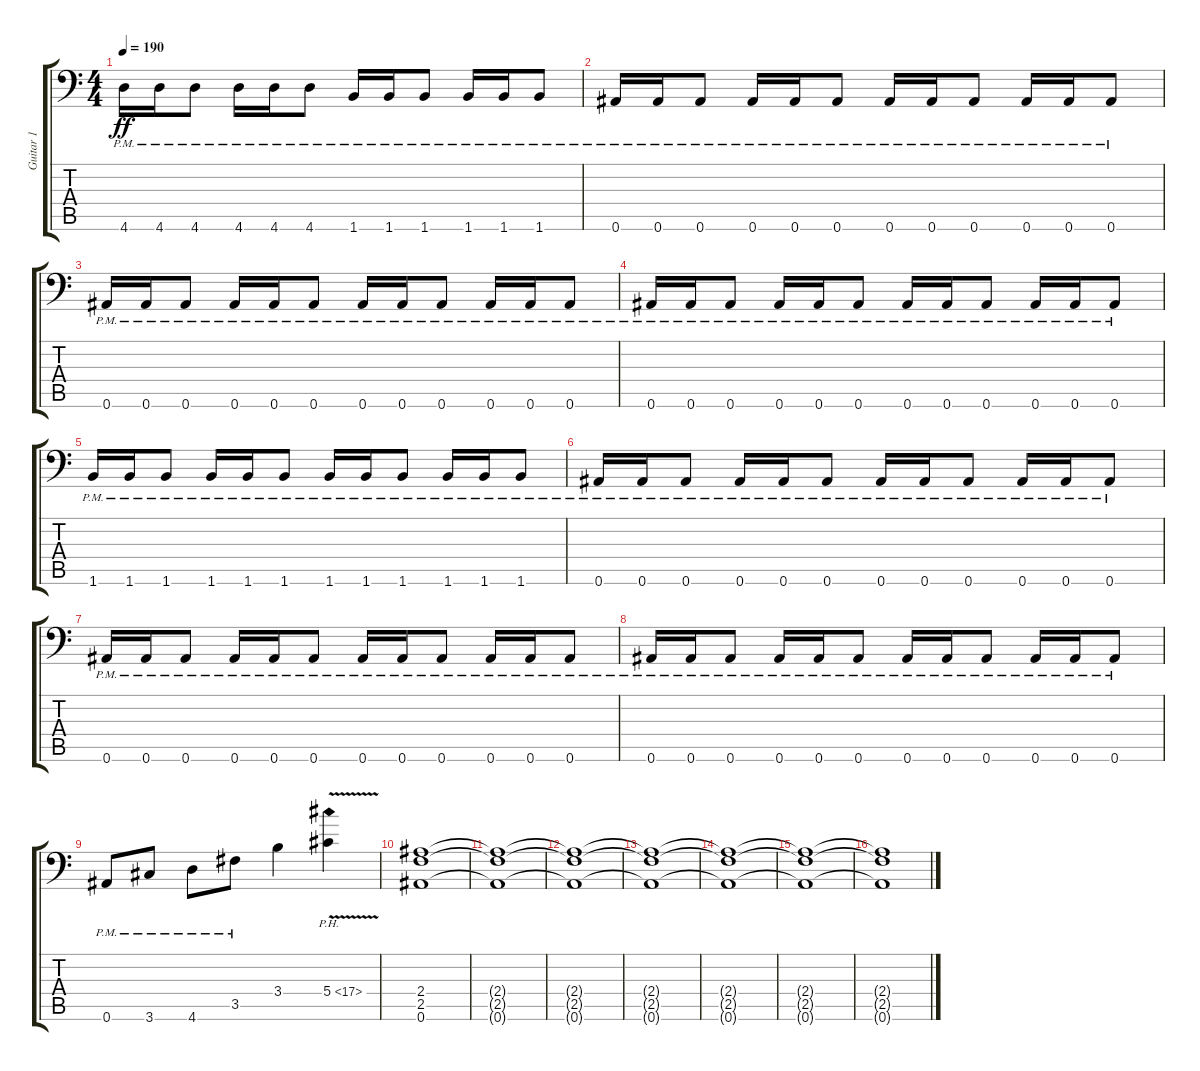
\track ("Guitar 1" "Guitar 1") {instrument distortionguitar}
\staff {score tabs}
\tuning (Bb3 F3 Db3 Ab2 Eb2 Bb1) {hide}
\ts (4 4)
\tempo 190
\clef f4
\ks c
4.6{pm}.16{dy ff} 4.6{pm}.16 4.6{pm}.8 4.6{pm}.16 4.6{pm}.16 4.6{pm}.8 1.6{pm}.16 1.6{pm}.16 1.6{pm}.8 1.6{pm}.16 1.6{pm}.16 1.6{pm}.8 |
0.6{pm}.16 0.6{pm}.16 0.6{pm}.8 0.6{pm}.16 0.6{pm}.16 0.6{pm}.8 0.6{pm}.16 0.6{pm}.16 0.6{pm}.8 0.6{pm}.16 0.6{pm}.16 0.6{pm}.8 |
0.6{pm}.16 0.6{pm}.16 0.6{pm}.8 0.6{pm}.16 0.6{pm}.16 0.6{pm}.8 0.6{pm}.16 0.6{pm}.16 0.6{pm}.8 0.6{pm}.16 0.6{pm}.16 0.6{pm}.8 |
0.6{pm}.16 0.6{pm}.16 0.6{pm}.8 0.6{pm}.16 0.6{pm}.16 0.6{pm}.8 0.6{pm}.16 0.6{pm}.16 0.6{pm}.8 0.6{pm}.16 0.6{pm}.16 0.6{pm}.8 |
1.6{pm}.16 1.6{pm}.16 1.6{pm}.8 1.6{pm}.16 1.6{pm}.16 1.6{pm}.8 1.6{pm}.16 1.6{pm}.16 1.6{pm}.8 1.6{pm}.16 1.6{pm}.16 1.6{pm}.8 |
0.6{pm}.16 0.6{pm}.16 0.6{pm}.8 0.6{pm}.16 0.6{pm}.16 0.6{pm}.8 0.6{pm}.16 0.6{pm}.16 0.6{pm}.8 0.6{pm}.16 0.6{pm}.16 0.6{pm}.8 |
0.6{pm}.16 0.6{pm}.16 0.6{pm}.8 0.6{pm}.16 0.6{pm}.16 0.6{pm}.8 0.6{pm}.16 0.6{pm}.16 0.6{pm}.8 0.6{pm}.16 0.6{pm}.16 0.6{pm}.8 |
0.6{pm}.16 0.6{pm}.16 0.6{pm}.8 0.6{pm}.16 0.6{pm}.16 0.6{pm}.8 0.6{pm}.16 0.6{pm}.16 0.6{pm}.8 0.6{pm}.16 0.6{pm}.16 0.6{pm}.8 |
0.6{pm}.8 3.6{pm}.8 4.6{pm}.8 3.5{pm}.8 3.4.4 5.4{ph 12 v}.4{instrument guitarharmonics} |
(2.4 2.5 0.6).1{instrument distortionguitar} |
(2.4{t} 2.5{t} 0.6{t}).1{volume 14} |
(2.4{t} 2.5{t} 0.6{t}).1{volume 13} |
(2.4{t} 2.5{t} 0.6{t}).1{volume 12} |
(2.4{t} 2.5{t} 0.6{t}).1{volume 11} |
(2.4{t} 2.5{t} 0.6{t}).1{volume 10} |
(2.4{t} 2.5{t} 0.6{t}).1{volume 9}
